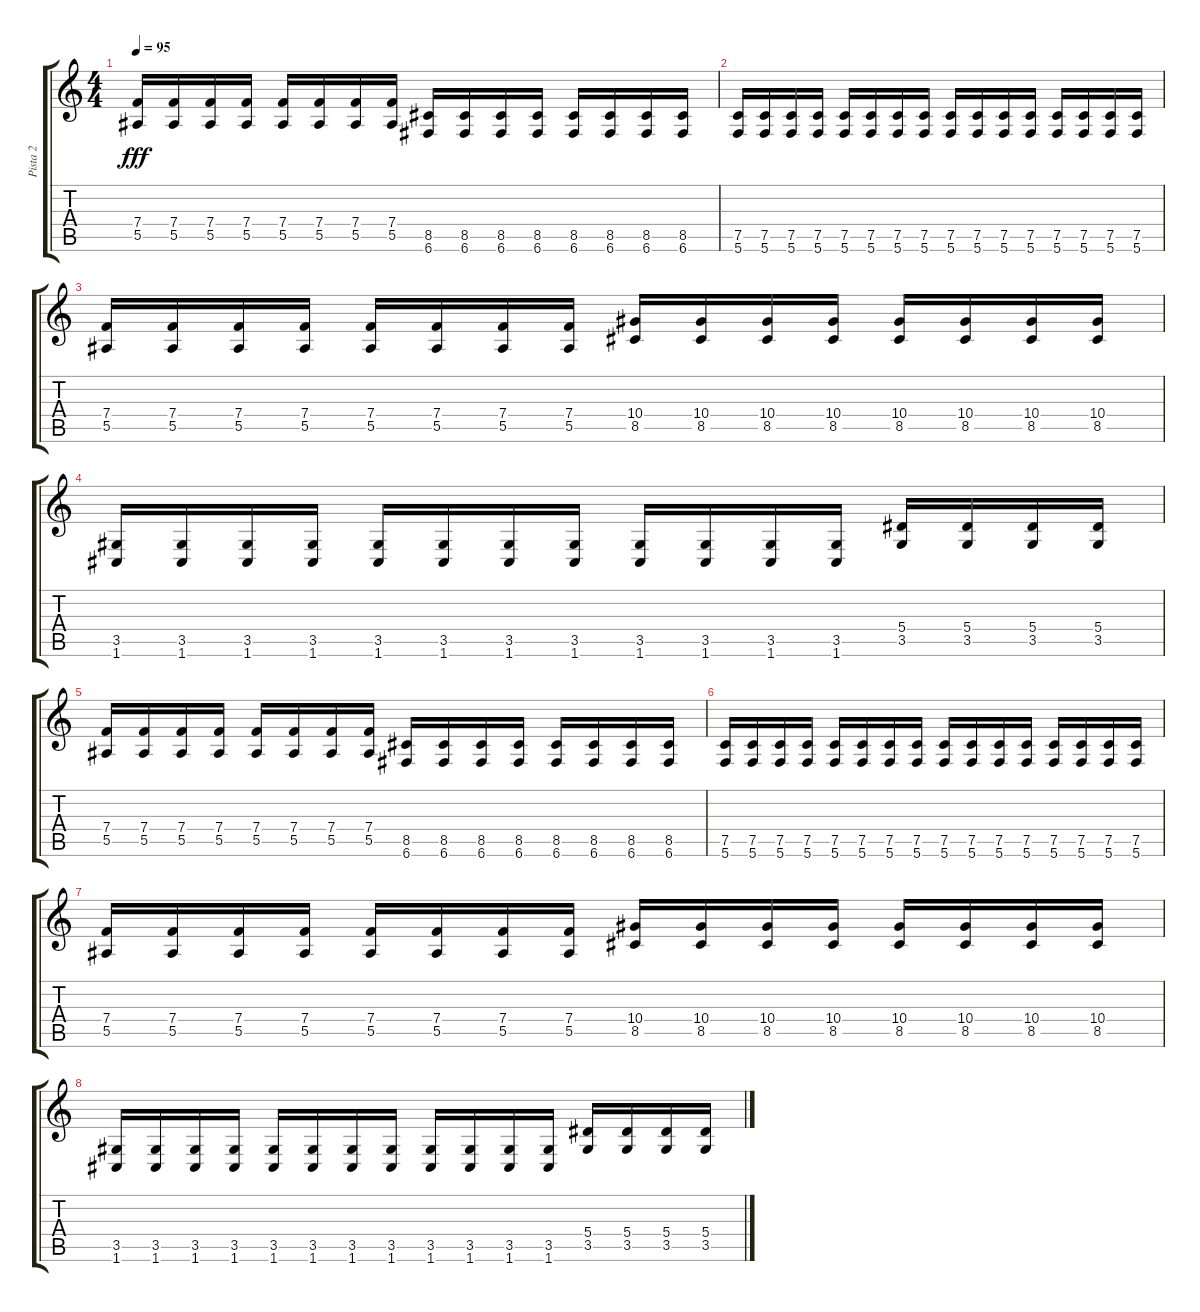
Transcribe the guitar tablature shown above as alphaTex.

\track ("Pista 2" "Pista 2") {instrument distortionguitar}
\staff {score tabs}
\tuning (C4 G3 Eb3 Bb2 F2 C2) {hide}
\ts (4 4)
\tempo 95
\clef g2
\ks c
(7.4 5.5).16{dy fff} (7.4 5.5).16 (7.4 5.5).16 (7.4 5.5).16 (7.4 5.5).16 (7.4 5.5).16 (7.4 5.5).16 (7.4 5.5).16 (8.5 6.6).16 (8.5 6.6).16 (8.5 6.6).16 (8.5 6.6).16 (8.5 6.6).16 (8.5 6.6).16 (8.5 6.6).16 (8.5 6.6).16 |
(7.5 5.6).16 (7.5 5.6).16 (7.5 5.6).16 (7.5 5.6).16 (7.5 5.6).16 (7.5 5.6).16 (7.5 5.6).16 (7.5 5.6).16 (7.5 5.6).16 (7.5 5.6).16 (7.5 5.6).16 (7.5 5.6).16 (7.5 5.6).16 (7.5 5.6).16 (7.5 5.6).16 (7.5 5.6).16 |
(7.4 5.5).16 (7.4 5.5).16 (7.4 5.5).16 (7.4 5.5).16 (7.4 5.5).16 (7.4 5.5).16 (7.4 5.5).16 (7.4 5.5).16 (10.4 8.5).16 (10.4 8.5).16 (10.4 8.5).16 (10.4 8.5).16 (10.4 8.5).16 (10.4 8.5).16 (10.4 8.5).16 (10.4 8.5).16 |
(3.5 1.6).16 (3.5 1.6).16 (3.5 1.6).16 (3.5 1.6).16 (3.5 1.6).16 (3.5 1.6).16 (3.5 1.6).16 (3.5 1.6).16 (3.5 1.6).16 (3.5 1.6).16 (3.5 1.6).16 (3.5 1.6).16 (5.4 3.5).16 (5.4 3.5).16 (5.4 3.5).16 (5.4 3.5).16 |
(7.4 5.5).16 (7.4 5.5).16 (7.4 5.5).16 (7.4 5.5).16 (7.4 5.5).16 (7.4 5.5).16 (7.4 5.5).16 (7.4 5.5).16 (8.5 6.6).16 (8.5 6.6).16 (8.5 6.6).16 (8.5 6.6).16 (8.5 6.6).16 (8.5 6.6).16 (8.5 6.6).16 (8.5 6.6).16 |
(7.5 5.6).16 (7.5 5.6).16 (7.5 5.6).16 (7.5 5.6).16 (7.5 5.6).16 (7.5 5.6).16 (7.5 5.6).16 (7.5 5.6).16 (7.5 5.6).16 (7.5 5.6).16 (7.5 5.6).16 (7.5 5.6).16 (7.5 5.6).16 (7.5 5.6).16 (7.5 5.6).16 (7.5 5.6).16 |
(7.4 5.5).16 (7.4 5.5).16 (7.4 5.5).16 (7.4 5.5).16 (7.4 5.5).16 (7.4 5.5).16 (7.4 5.5).16 (7.4 5.5).16 (10.4 8.5).16 (10.4 8.5).16 (10.4 8.5).16 (10.4 8.5).16 (10.4 8.5).16 (10.4 8.5).16 (10.4 8.5).16 (10.4 8.5).16 |
(3.5 1.6).16 (3.5 1.6).16 (3.5 1.6).16 (3.5 1.6).16 (3.5 1.6).16 (3.5 1.6).16 (3.5 1.6).16 (3.5 1.6).16 (3.5 1.6).16 (3.5 1.6).16 (3.5 1.6).16 (3.5 1.6).16 (5.4 3.5).16 (5.4 3.5).16 (5.4 3.5).16 (5.4 3.5).16
